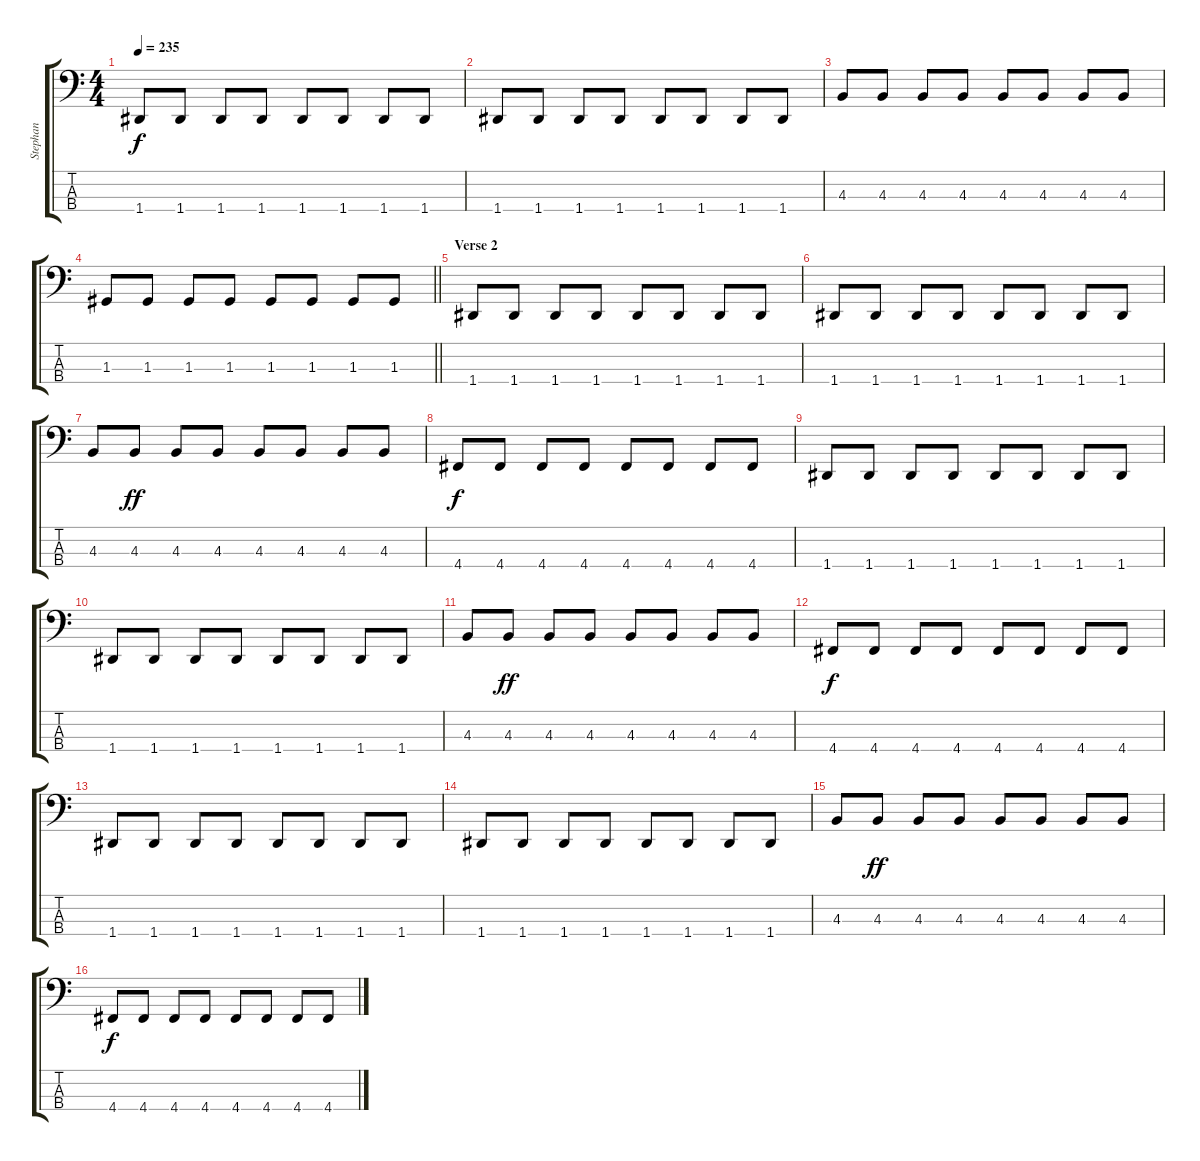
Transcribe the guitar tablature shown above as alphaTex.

\track ("Stephan" "Stephan") {instrument fretlessbass}
\staff {score tabs}
\tuning (F2 C2 G1 D1) {hide}
\ts (4 4)
\tempo 235
\clef f4
\ks c
1.4.8{dy f} 1.4.8 1.4.8 1.4.8 1.4.8 1.4.8 1.4.8 1.4.8 |
1.4.8 1.4.8 1.4.8 1.4.8 1.4.8 1.4.8 1.4.8 1.4.8 |
4.3.8 4.3.8 4.3.8 4.3.8 4.3.8 4.3.8 4.3.8 4.3.8 |
\barLineRight lightlight
1.3.8 1.3.8 1.3.8 1.3.8 1.3.8 1.3.8 1.3.8 1.3.8 |
\section ("" "Verse 2")
1.4.8 1.4.8 1.4.8 1.4.8 1.4.8 1.4.8 1.4.8 1.4.8 |
1.4.8 1.4.8 1.4.8 1.4.8 1.4.8 1.4.8 1.4.8 1.4.8 |
4.3.8 4.3.8{dy ff} 4.3.8 4.3.8 4.3.8 4.3.8 4.3.8 4.3.8 |
4.4.8{dy f} 4.4.8 4.4.8 4.4.8 4.4.8 4.4.8 4.4.8 4.4.8 |
1.4.8 1.4.8 1.4.8 1.4.8 1.4.8 1.4.8 1.4.8 1.4.8 |
1.4.8 1.4.8 1.4.8 1.4.8 1.4.8 1.4.8 1.4.8 1.4.8 |
4.3.8 4.3.8{dy ff} 4.3.8 4.3.8 4.3.8 4.3.8 4.3.8 4.3.8 |
4.4.8{dy f} 4.4.8 4.4.8 4.4.8 4.4.8 4.4.8 4.4.8 4.4.8 |
1.4.8 1.4.8 1.4.8 1.4.8 1.4.8 1.4.8 1.4.8 1.4.8 |
1.4.8 1.4.8 1.4.8 1.4.8 1.4.8 1.4.8 1.4.8 1.4.8 |
4.3.8 4.3.8{dy ff} 4.3.8 4.3.8 4.3.8 4.3.8 4.3.8 4.3.8 |
4.4.8{dy f} 4.4.8 4.4.8 4.4.8 4.4.8 4.4.8 4.4.8 4.4.8
